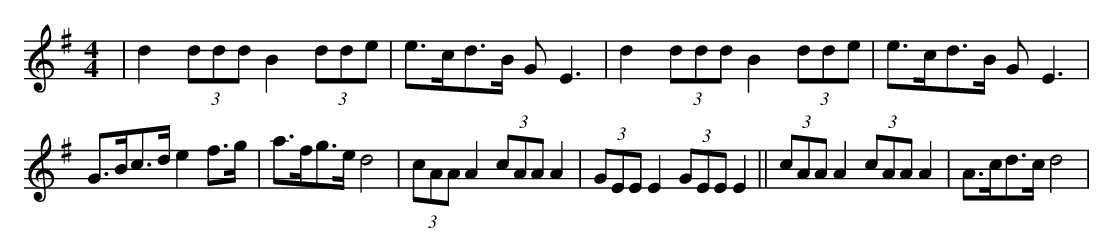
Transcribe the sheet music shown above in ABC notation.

X:1
M:4/4
K:Dmix
|d2 (3ddd B2 (3dde|e>cd>B GE3|d2 (3ddd B2(3dde|e>cd>B GE3|
G>Bc>d e2f>g|a>fg>e d4|(3cAAA2 (3cAAA2|(3GEEE2 (3GEEE2||(3cAAA2 (3cAAA2|A>cd>c d4|
